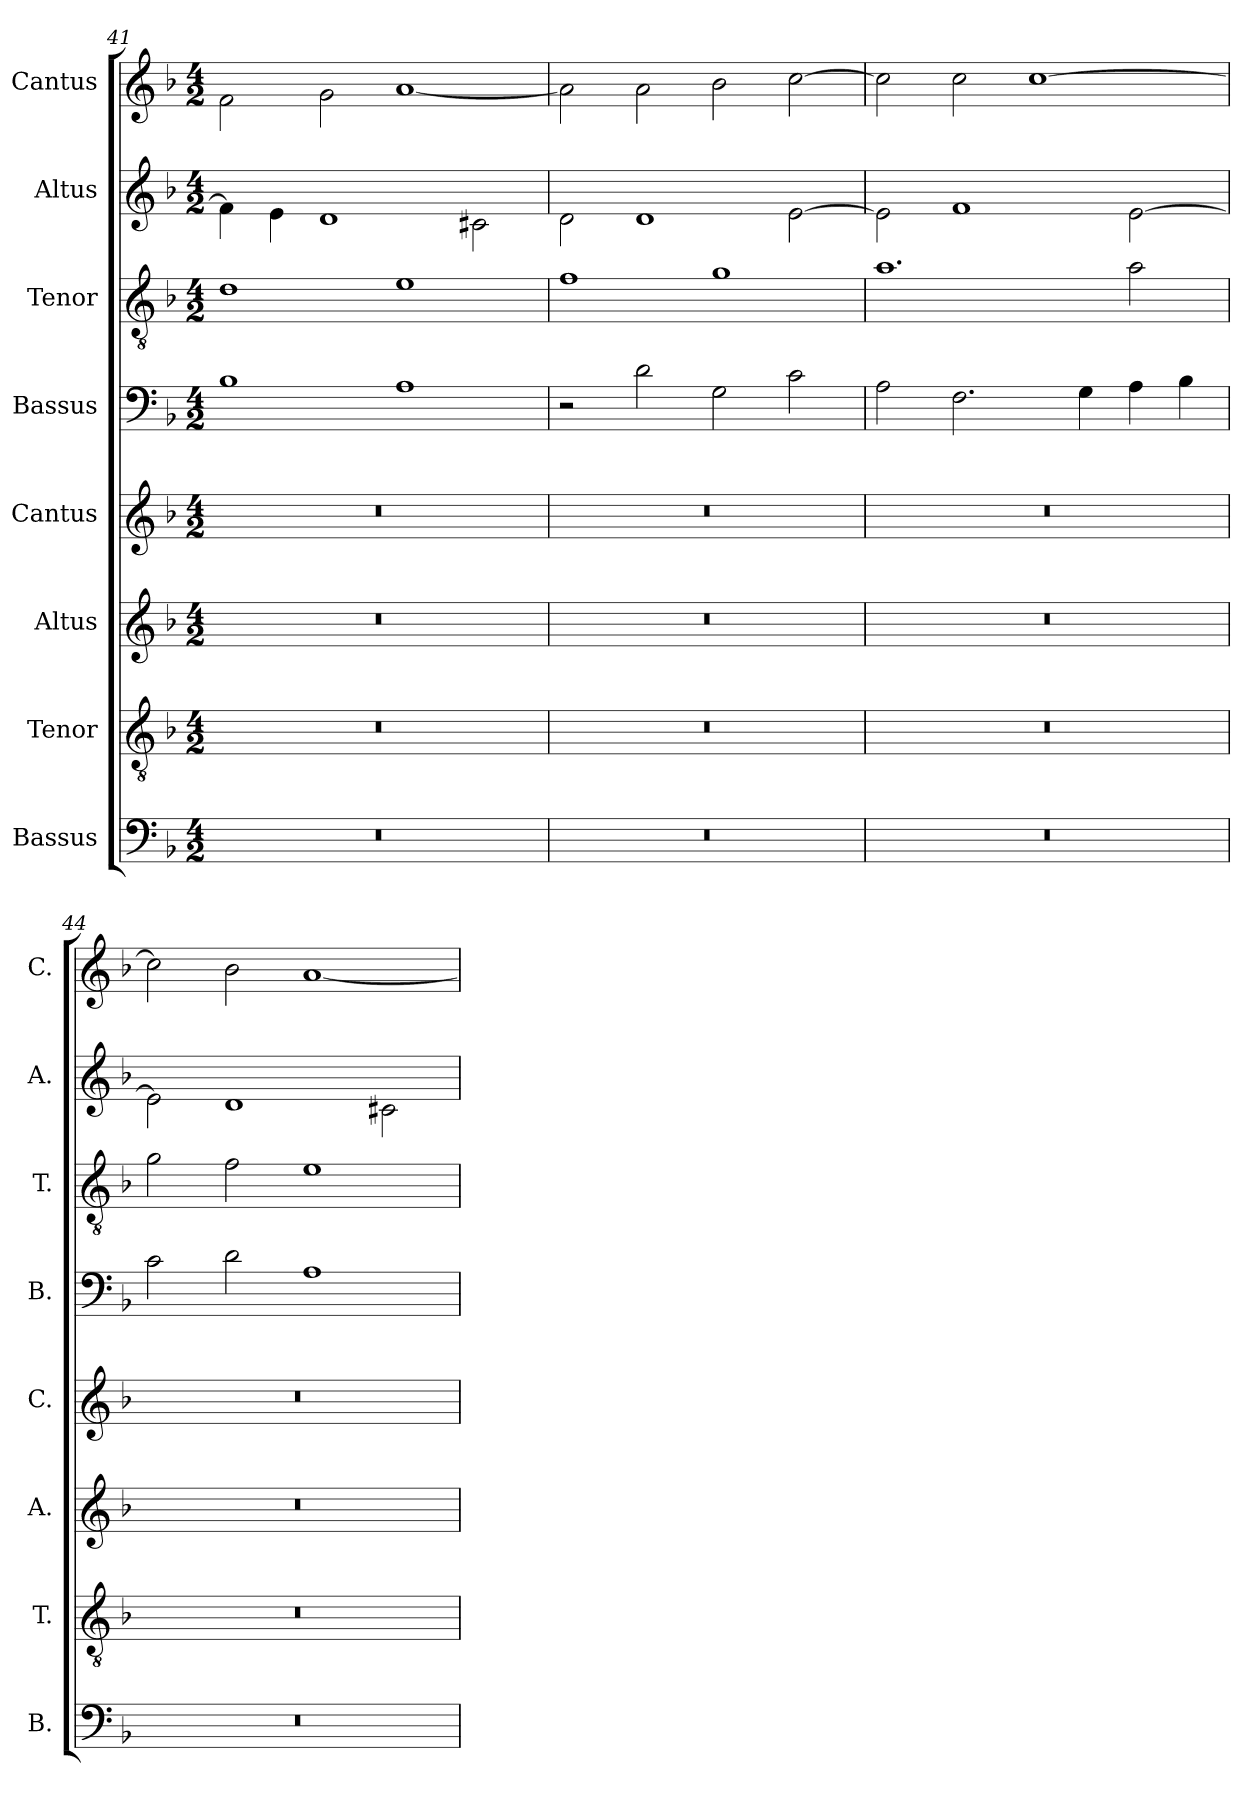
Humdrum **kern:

**kern	**kern	**kern	**kern	**kern	**kern	**kern	**kern
*part8	*part7	*part6	*part5	*part4	*part3	*part2	*part1
*staff8	*staff7	*staff6	*staff5	*staff4	*staff3	*staff2	*staff1
*I"Bassus	*I"Tenor	*I"Altus	*I"Cantus	*I"Bassus	*I"Tenor	*I"Altus	*I"Cantus
*I'B.	*I'T.	*I'A.	*I'C.	*I'B.	*I'T.	*I'A.	*I'C.
*clefF4	*clefGv2	*clefG2	*clefG2	*clefF4	*clefGv2	*clefG2	*clefG2
*k[b-]	*k[b-]	*k[b-]	*k[b-]	*k[b-]	*k[b-]	*k[b-]	*k[b-]
*M4/2	*M4/2	*M4/2	*M4/2	*M4/2	*M4/2	*M4/2	*M4/2
=41	=41	=41	=41	=41	=41	=41	=41
0r	0r	0r	0r	1B-	1d	4f\]	2f\
.	.	.	.	.	.	4e\	.
.	.	.	.	.	.	1d	2g\
.	.	.	.	1A	1e	.	[1a
.	.	.	.	.	.	2c#X\	.
=42	=42	=42	=42	=42	=42	=42	=42
0r	0r	0r	0r	2r	1f	2d\	2a\]
.	.	.	.	2d\	.	1d	2a\
.	.	.	.	2G\	1g	.	2b-\
.	.	.	.	2c\	.	[2e\	[2cc\
!!LO:PB:g=z
=43	=43	=43	=43	=43	=43	=43	=43
0r	0r	0r	0r	2A\	1.a	2e\]	2cc\]
.	.	.	.	2.F\	.	1f	2cc\
.	.	.	.	.	.	.	[1cc
.	.	.	.	4G\	.	.	.
.	.	.	.	4A\	2a\	[2e\	.
.	.	.	.	4B-\	.	.	.
!!LO:PB:g=z
=44	=44	=44	=44	=44	=44	=44	=44
0r	0r	0r	0r	2c\	2g\	2e\]	2cc\]
.	.	.	.	2d\	2f\	1d	2b-\
.	.	.	.	1A	1e	.	[1a
.	.	.	.	.	.	2c#X\	.
=	=	=	=	=	=	=	=
*-	*-	*-	*-	*-	*-	*-	*-
